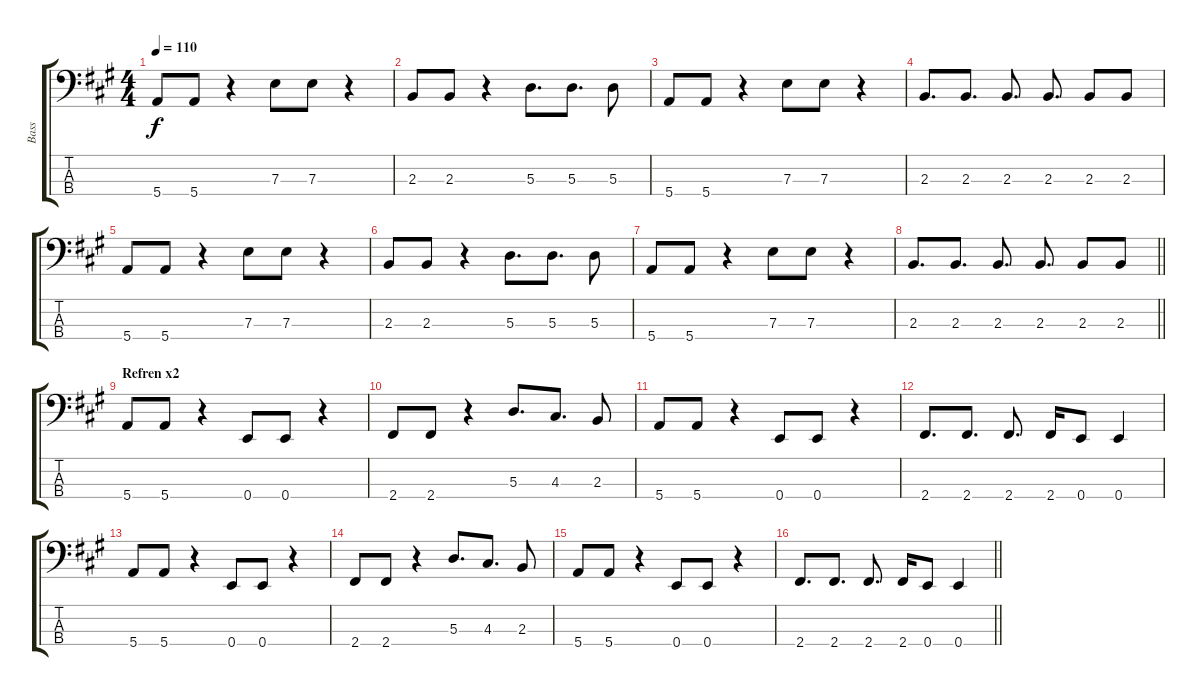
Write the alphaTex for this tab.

\track ("Bass" "Bass") {instrument electricbassfinger}
\staff {score tabs}
\tuning (G2 D2 A1 E1) {hide}
\ts (4 4)
\tempo 110
\clef f4
\ks a
5.4.8{dy f} 5.4.8 r.4 7.3.8 7.3.8 r.4 |
2.3.8 2.3.8 r.4 5.3.8{d} 5.3.8{d} 5.3.8 |
5.4.8 5.4.8 r.4 7.3.8 7.3.8 r.4 |
2.3.8{d} 2.3.8{d} 2.3.8{d} 2.3.8{d} 2.3.8 2.3.8 |
5.4.8 5.4.8 r.4 7.3.8 7.3.8 r.4 |
2.3.8 2.3.8 r.4 5.3.8{d} 5.3.8{d} 5.3.8 |
5.4.8 5.4.8 r.4 7.3.8 7.3.8 r.4 |
\barLineRight lightlight
2.3.8{d} 2.3.8{d} 2.3.8{d} 2.3.8{d} 2.3.8 2.3.8 |
\section ("" "Refren x2")
5.4.8 5.4.8 r.4 0.4.8 0.4.8 r.4 |
2.4.8 2.4.8 r.4 5.3.8{d} 4.3.8{d} 2.3.8 |
5.4.8 5.4.8 r.4 0.4.8 0.4.8 r.4 |
2.4.8{d} 2.4.8{d} 2.4.8{d} 2.4.16 0.4.8 0.4.4 |
5.4.8 5.4.8 r.4 0.4.8 0.4.8 r.4 |
2.4.8 2.4.8 r.4 5.3.8{d} 4.3.8{d} 2.3.8 |
5.4.8 5.4.8 r.4 0.4.8 0.4.8 r.4 |
\barLineRight lightlight
2.4.8{d} 2.4.8{d} 2.4.8{d} 2.4.16 0.4.8 0.4.4
